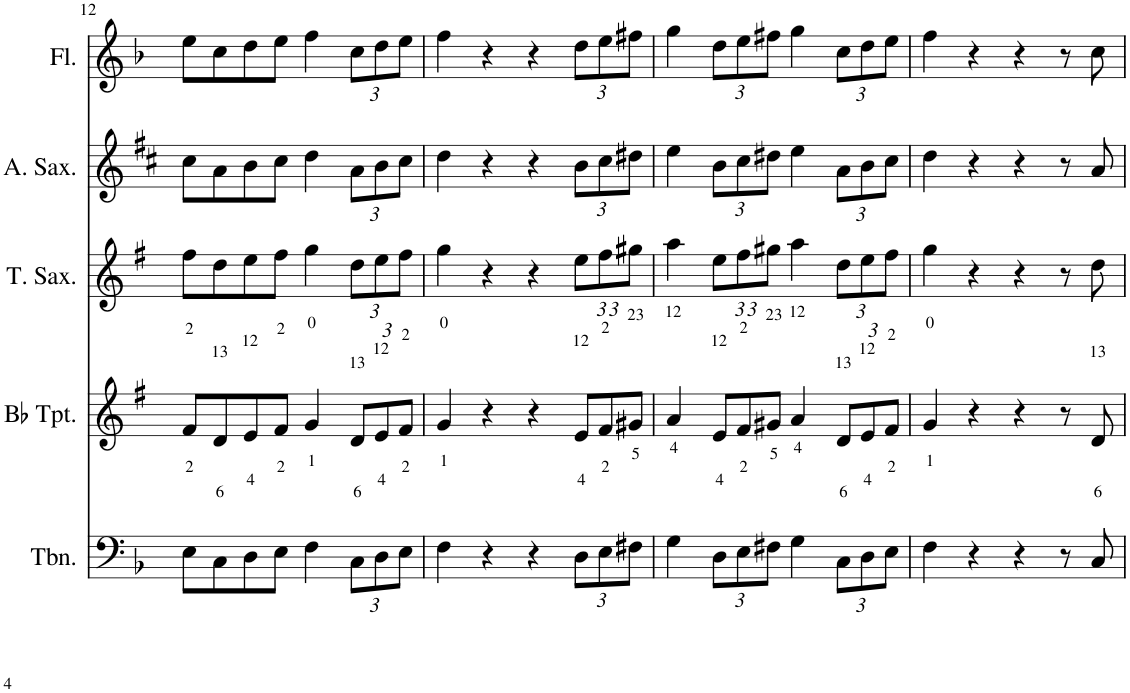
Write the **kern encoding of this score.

**kern	**kern	**kern	**kern	**kern
*part5	*part4	*part3	*part2	*part1
*staff5	*staff4	*staff3	*staff2	*staff1
*I"Trombone	*I"Bb Trumpet	*I"Tenor Saxophone	*I"Alto Saxophone	*I"Flute
*I'Tbn.	*I'Bb Tpt.	*I'T. Sax.	*I'A. Sax.	*I'Fl.
!!LO:PB:g=z
*clefF4	*clefG2	*clefG2	*clefG2	*clefG2
*	*Trd1c2	*Trd8c14	*Trd5c9	*
*k[b-]	*k[f#]	*k[f#]	*k[f#c#]	*k[b-]
*M4/4	*M4/4	*M4/4	*M4/4	*M4/4
*met(c)	*met(c)	*met(c)	*met(c)	*met(c)
=12	=12	=12	=12	=12
8E\L	8f#/L	8ff#\L	8cc#\L	8ee\L
8C\	8d/	8dd\	8a\	8cc\
8D\	8e/	8ee\	8b\	8dd\
8E\J	8f#/J	8ff#\J	8cc#\J	8ee\J
4F\	4g/	4gg\	4dd\	4ff\
*Xbrackettup	*Xbrackettup	*Xbrackettup	*Xbrackettup	*Xbrackettup
12C\L	12d/L	12dd\L	12a\L	12cc\L
12D\	12e/	12ee\	12b\	12dd\
12E\J	12f#/J	12ff#\J	12cc#\J	12ee\J
=13	=13	=13	=13	=13
4F\	4g/	4gg\	4dd\	4ff\
4r	4r	4r	4r	4r
4r	4r	4r	4r	4r
12D\L	12e/L	12ee\L	12b\L	12dd\L
12E\	12f#/	12ff#\	12cc#\	12ee\
12F#X\J	12g#X/J	12gg#X\J	12dd#X\J	12ff#X\J
=14	=14	=14	=14	=14
4G\	4a/	4aa\	4ee\	4gg\
12D\L	12e/L	12ee\L	12b\L	12dd\L
12E\	12f#/	12ff#\	12cc#\	12ee\
12F#X\J	12g#X/J	12gg#X\J	12dd#X\J	12ff#X\J
4G\	4a/	4aa\	4ee\	4gg\
12C\L	12d/L	12dd\L	12a\L	12cc\L
12D\	12e/	12ee\	12b\	12dd\
12E\J	12f#/J	12ff#\J	12cc#\J	12ee\J
=15	=15	=15	=15	=15
4F\	4g/	4gg\	4dd\	4ff\
4r	4r	4r	4r	4r
4r	4r	4r	4r	4r
8r	8r	8r	8r	8r
8C/	8d/	8dd\	8a/	8cc\
=	=	=	=	=
*-	*-	*-	*-	*-
